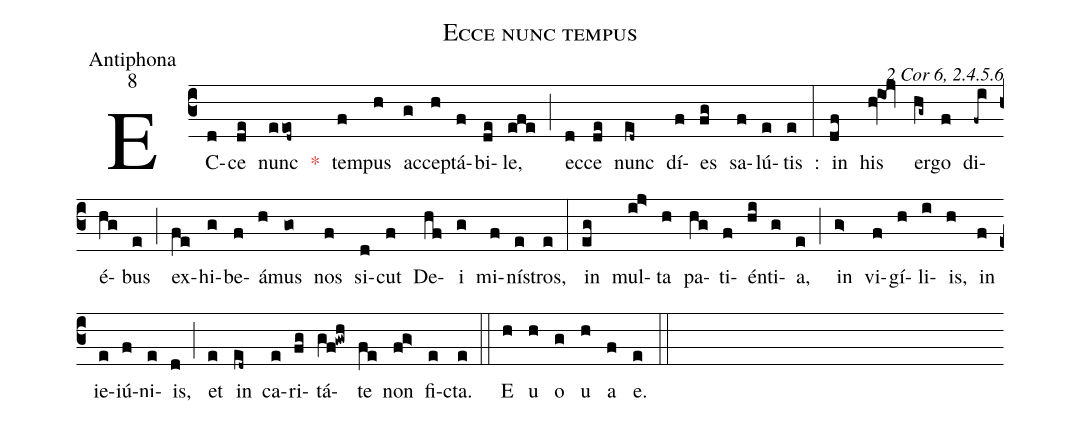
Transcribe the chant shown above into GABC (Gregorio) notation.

name:Ecce nunc tempus;
office-part:Antiphona;
mode:8;
commentary:2 Cor 6, 2.4.5.6;
%%
(c3) EC(d)ce(de) nunc(eeo<d~) <c>*</c>() tem(f)pus(h) ac(g)cep(h)tá(f)bi(de)le,(efe) (;) ec(d)ce(de) nunc(ed~) dí(f)es(fg) sa(f)lú(e)tis(e) :(:) in(df) his(hv!ioj) er(hg~)go(f) di(-fi)é(hg)bus(e) (;) ex(fe)hi(g)be(f)á(h)mus(go) nos(f) si(d)cut(f) De(hf)i(g) mi(f)ní(e)stros,(e) (:) in(eg) mul(ij>)ta(h) pa(hg)ti(f)én(hi)ti(g)a,(e) (;) in(g>) vi(f)gí(h)li(i)is,(h) in(f) ie(e)iú(f)ni(e)is,(d) (;) et(e) in(ed~) ca(e)ri(fg)tá(gf!gwh)te(fe) non(fg>) fi(e)cta.(e) (::) E(h) u(h) o(g) u(h) a(f) e.(e) (::)
